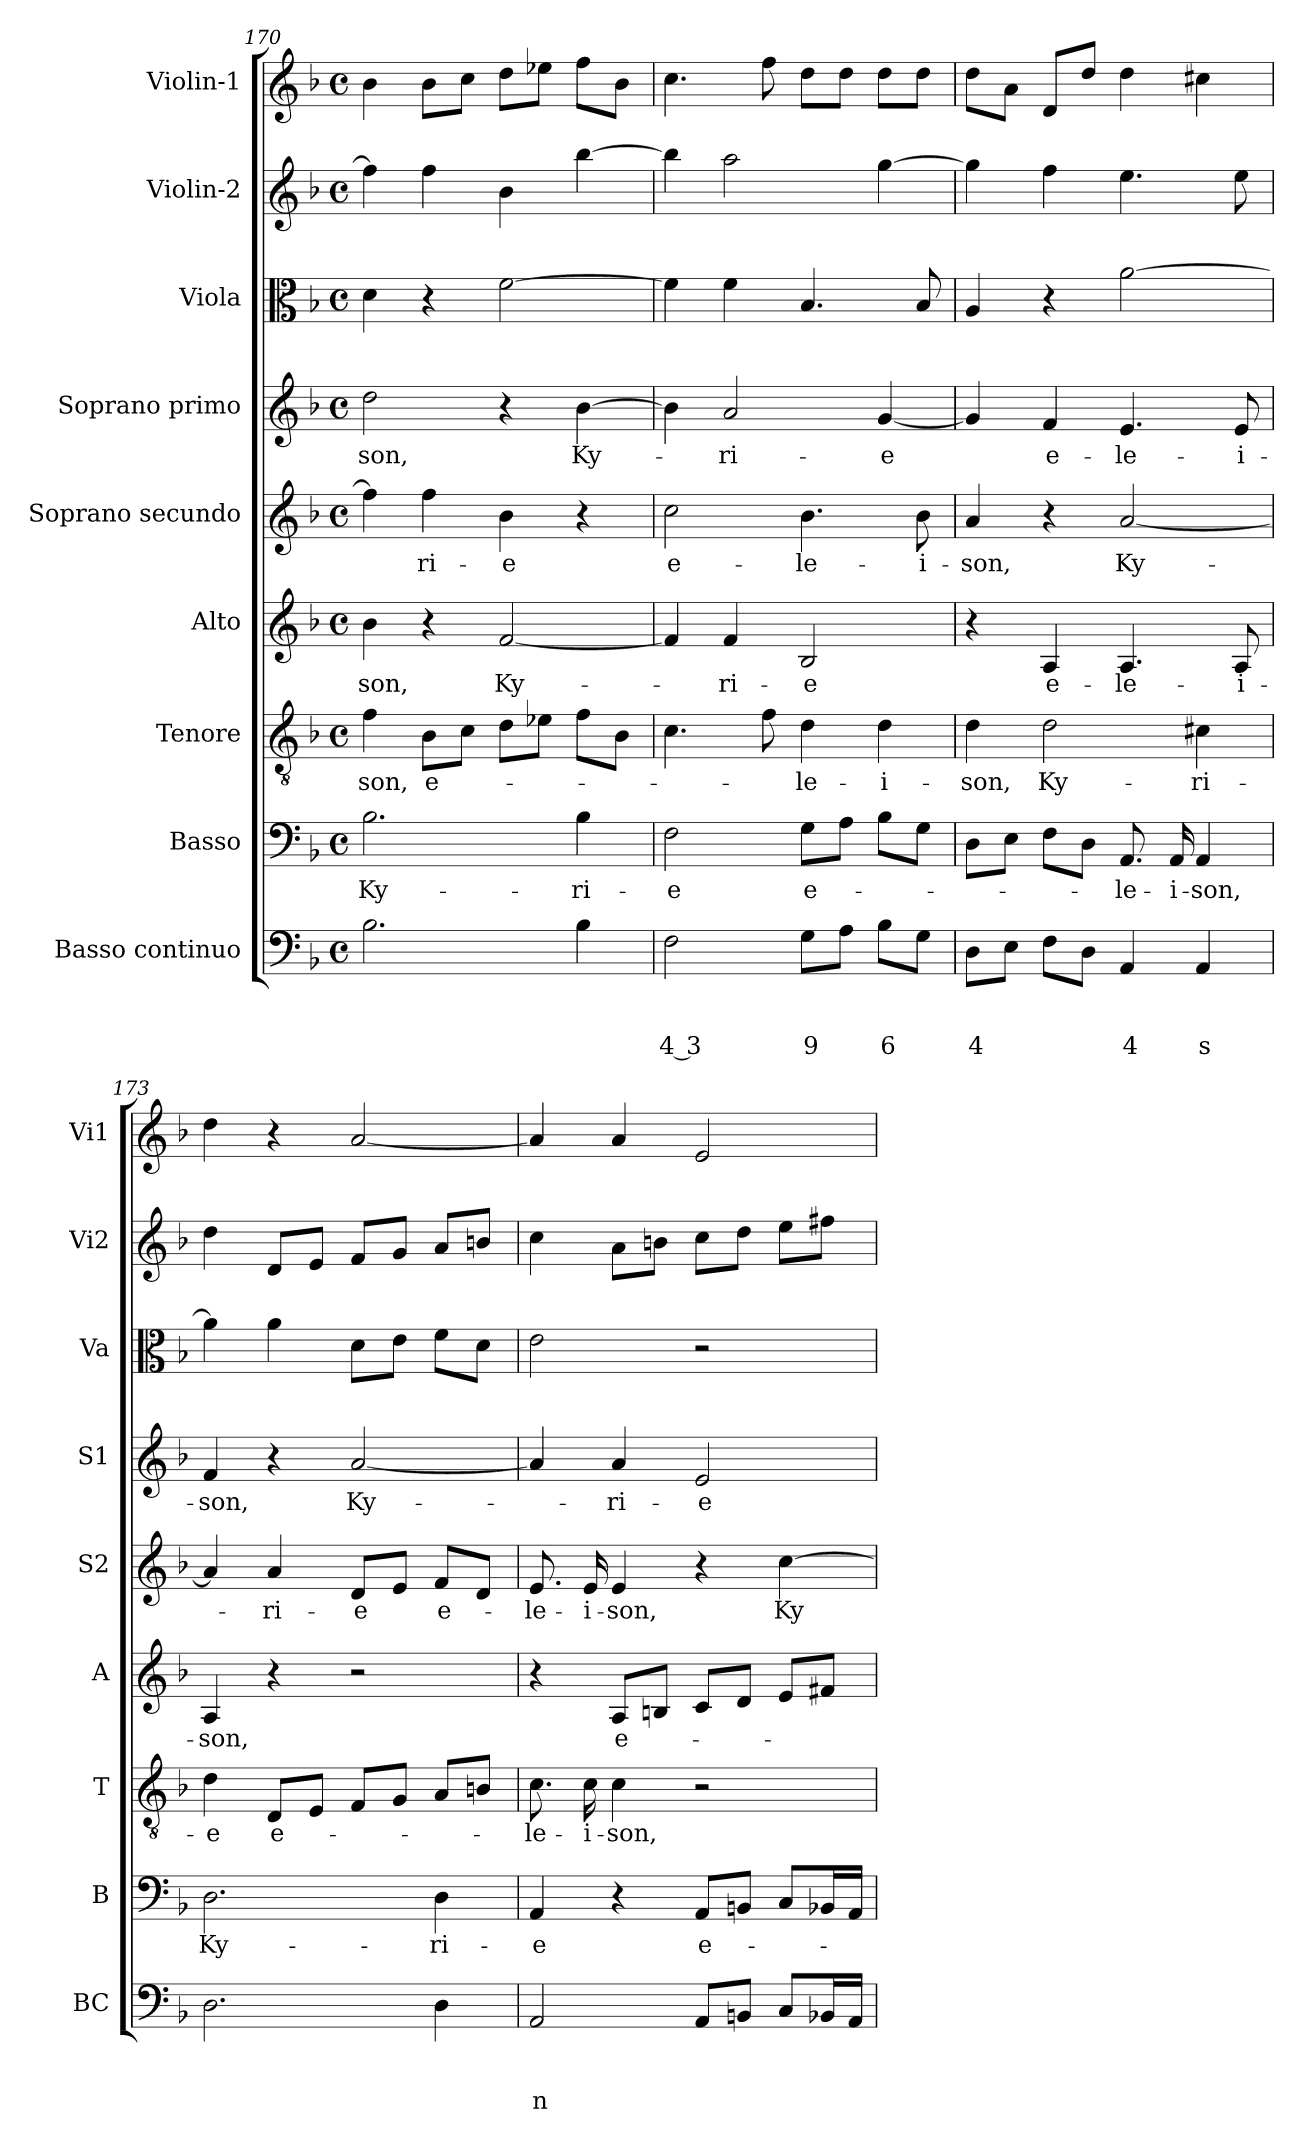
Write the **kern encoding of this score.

**kern	**text	**text	**text	**kern	**text	**kern	**text	**kern	**text	**kern	**text	**kern	**text	**kern	**kern	**kern
*part9	*part9	*part9	*part9	*part8	*part8	*part7	*part7	*part6	*part6	*part5	*part5	*part4	*part4	*part3	*part2	*part1
*staff9	*staff9	*staff9	*staff9	*staff8	*staff8	*staff7	*staff7	*staff6	*staff6	*staff5	*staff5	*staff4	*staff4	*staff3	*staff2	*staff1
*I"Basso continuo	*	*	*	*I"Basso	*	*I"Tenore	*	*I"Alto	*	*I"Soprano secundo	*	*I"Soprano primo	*	*I"Viola	*I"Violin-2	*I"Violin-1
*I'BC	*	*	*	*I'B	*	*I'T	*	*I'A	*	*I'S2	*	*I'S1	*	*I'Va	*I'Vi2	*I'Vi1
*clefF4	*	*	*	*clefF4	*	*clefGv2	*	*clefG2	*	*clefG2	*	*clefG2	*	*clefC3	*clefG2	*clefG2
*k[b-]	*	*	*	*k[b-]	*	*k[b-]	*	*k[b-]	*	*k[b-]	*	*k[b-]	*	*k[b-]	*k[b-]	*k[b-]
*F:	*	*	*	*F:	*	*F:	*	*F:	*	*F:	*	*F:	*	*F:	*F:	*F:
*M4/4	*	*	*	*M4/4	*	*M4/4	*	*M4/4	*	*M4/4	*	*M4/4	*	*M4/4	*M4/4	*M4/4
*met(c)	*	*	*	*met(c)	*	*met(c)	*	*met(c)	*	*met(c)	*	*met(c)	*	*met(c)	*met(c)	*met(c)
=170	=170	=170	=170	=170	=170	=170	=170	=170	=170	=170	=170	=170	=170	=170	=170	=170
!	!	!	!	!	!LO:LY:b	!	!LO:LY:b	!	!LO:LY:b	!	!	!	!LO:LY:b	!	!	!
2.B-\	.	.	.	2.B-\	Ky-	4f\	-son,	4b-\	-son,	4ff\]	.	2dd\	-son,	4d\	4ff\]	4b-\
!	!	!	!	!	!	!	!LO:LY:b	!	!	!	!LO:LY:b	!	!	!	!	!
.	.	.	.	.	.	8B-\L	e-	4r	.	4ff\	-ri-	.	.	4r	4ff\	8b-\L
.	.	.	.	.	.	8c\J	.	.	.	.	.	.	.	.	.	8cc\J
!	!	!	!	!	!	!	!	!	!LO:LY:b	!	!LO:LY:b	!	!	!	!	!
.	.	.	.	.	.	8d\L	.	[2f/	Ky-	4b-\	-e	4r	.	[2f\	4b-\	8dd\L
.	.	.	.	.	.	8e-X\J	.	.	.	.	.	.	.	.	.	8ee-X\J
!	!	!	!	!	!LO:LY:b	!	!	!	!	!	!	!	!LO:LY:b	!	!	!
4B-\	.	.	.	4B-\	-ri-	8f\L	.	.	.	4r	.	[4b-\	Ky-	.	[4bb-\	8ff\L
.	.	.	.	.	.	8B-\J	.	.	.	.	.	.	.	.	.	8b-\J
=171	=171	=171	=171	=171	=171	=171	=171	=171	=171	=171	=171	=171	=171	=171	=171	=171
!	!	!	!LO:LY:b	!	!LO:LY:b	!	!	!	!	!	!LO:LY:b	!	!	!	!	!
2F\	.	.	4 3	2F\	-e	4.c\	.	4f/]	.	2cc\	e-	4b-\]	.	4f\]	4bb-\]	4.cc\
!	!	!	!	!	!	!	!	!	!LO:LY:b	!	!	!	!LO:LY:b	!	!	!
.	.	.	.	.	.	.	.	4f/	-ri-	.	.	2a/	-ri-	4f\	2aa\	.
.	.	.	.	.	.	8f\	.	.	.	.	.	.	.	.	.	8ff\
!	!	!	!LO:LY:b	!	!LO:LY:b	!	!LO:LY:b	!	!LO:LY:b	!	!LO:LY:b	!	!	!	!	!
8G\L	.	.	9	8G\L	e-	4d\	-le-	2B-/	-e	4.b-\	-le-	.	.	4.B-/	.	8dd\L
8A\J	.	.	.	8A\J	.	.	.	.	.	.	.	.	.	.	.	8dd\J
!	!	!	!LO:LY:b	!	!	!	!LO:LY:b	!	!	!	!	!	!LO:LY:b	!	!	!
8B-\L	.	.	6	8B-\L	.	4d\	-i-	.	.	.	.	[4g/	-e	.	[4gg\	8dd\L
!	!	!	!	!	!	!	!	!	!	!	!LO:LY:b	!	!	!	!	!
8G\J	.	.	.	8G\J	.	.	.	.	.	8b-\	-i-	.	.	8B-/	.	8dd\J
!!LO:PB:g=z
=172	=172	=172	=172	=172	=172	=172	=172	=172	=172	=172	=172	=172	=172	=172	=172	=172
!	!	!	!LO:LY:b	!	!	!	!LO:LY:b	!	!	!	!LO:LY:b	!	!	!	!	!
8D\L	.	.	4	8D\L	.	4d\	-son,	4r	.	4a/	-son,	4g/]	.	4A/	4gg\]	8dd\L
8E\J	.	.	.	8E\J	.	.	.	.	.	.	.	.	.	.	.	8a\J
!	!	!	!	!	!	!	!LO:LY:b	!	!LO:LY:b	!	!	!	!LO:LY:b	!	!	!
8F\L	.	.	.	8F\L	.	2d\	Ky-	4A/	e-	4r	.	4f/	e-	4r	4ff\	8d/L
8D\J	.	.	.	8D\J	.	.	.	.	.	.	.	.	.	.	.	8dd/J
!	!	!	!LO:LY:b	!	!LO:LY:b	!	!	!	!LO:LY:b	!	!LO:LY:b	!	!LO:LY:b	!	!	!
4AA/	.	.	4	8.AA/	-le-	.	.	4.A/	-le-	[2a/	Ky-	4.e/	-le-	[2a\	4.ee\	4dd\
!	!	!	!	!	!LO:LY:b	!	!	!	!	!	!	!	!	!	!	!
.	.	.	.	16AA/	-i-	.	.	.	.	.	.	.	.	.	.	.
!	!	!	!LO:LY:b	!	!LO:LY:b	!	!LO:LY:b	!	!	!	!	!	!	!	!	!
4AA/	.	.	s	4AA/	-son,	4c#X\	-ri-	.	.	.	.	.	.	.	.	4cc#X\
!	!	!	!	!	!	!	!	!	!LO:LY:b	!	!	!	!LO:LY:b	!	!	!
.	.	.	.	.	.	.	.	8A/	-i-	.	.	8e/	-i-	.	8ee\	.
=173	=173	=173	=173	=173	=173	=173	=173	=173	=173	=173	=173	=173	=173	=173	=173	=173
!	!	!	!	!	!LO:LY:b	!	!LO:LY:b	!	!LO:LY:b	!	!	!	!LO:LY:b	!	!	!
2.D\	.	.	.	2.D\	Ky-	4d\	-e	4A/	-son,	4a/]	.	4f/	-son,	4a\]	4dd\	4dd\
!	!	!	!	!	!	!	!LO:LY:b	!	!	!	!LO:LY:b	!	!	!	!	!
.	.	.	.	.	.	8D/L	e-	4r	.	4a/	-ri-	4r	.	4a\	8d/L	4r
.	.	.	.	.	.	8E/J	.	.	.	.	.	.	.	.	8e/J	.
!	!	!	!	!	!	!	!	!	!	!	!LO:LY:b	!	!LO:LY:b	!	!	!
.	.	.	.	.	.	8F/L	.	2r	.	8d/L	-e	[2a/	Ky-	8d\L	8f/L	[2a/
.	.	.	.	.	.	8G/J	.	.	.	8e/J	.	.	.	8e\J	8g/J	.
!	!	!	!	!	!LO:LY:b	!	!	!	!	!	!LO:LY:b	!	!	!	!	!
4D\	.	.	.	4D\	-ri-	8A/L	.	.	.	8f/L	e-	.	.	8f\L	8a/L	.
.	.	.	.	.	.	8Bn/J	.	.	.	8d/J	.	.	.	8d\J	8bn/J	.
=174	=174	=174	=174	=174	=174	=174	=174	=174	=174	=174	=174	=174	=174	=174	=174	=174
!	!	!	!LO:LY:b	!	!LO:LY:b	!	!LO:LY:b	!	!	!	!LO:LY:b	!	!	!	!	!
2AA/	.	.	n	4AA/	-e	8.c\	-le-	4r	.	8.e/	-le-	4a/]	.	2e\	4cc\	4a/]
!	!	!	!	!	!	!	!LO:LY:b	!	!	!	!LO:LY:b	!	!	!	!	!
.	.	.	.	.	.	16c\	-i-	.	.	16e/	-i-	.	.	.	.	.
!	!	!	!	!	!	!	!LO:LY:b	!	!LO:LY:b	!	!LO:LY:b	!	!LO:LY:b	!	!	!
.	.	.	.	4r	.	4c\	-son,	8A/L	e-	4e/	-son,	4a/	-ri-	.	8a\L	4a/
.	.	.	.	.	.	.	.	8Bn/J	.	.	.	.	.	.	8bn\J	.
!	!	!	!	!	!LO:LY:b	!	!	!	!	!	!	!	!LO:LY:b	!	!	!
8AA/L	.	.	.	8AA/L	e-	2r	.	8c/L	.	4r	.	2e/	-e	2r	8cc\L	2e/
8BBn/J	.	.	.	8BBn/J	.	.	.	8d/J	.	.	.	.	.	.	8dd\J	.
!	!	!	!	!	!	!	!	!	!	!	!LO:LY:b	!	!	!	!	!
8C/L	.	.	.	8C/L	.	.	.	8e/L	.	[4cc\	Ky-	.	.	.	8ee\L	.
16BB-X/L	.	.	.	16BB-X/L	.	.	.	8f#X/J	.	.	.	.	.	.	8ff#X\J	.
16AA/JJ	.	.	.	16AA/JJ	.	.	.	.	.	.	.	.	.	.	.	.
=	=	=	=	=	=	=	=	=	=	=	=	=	=	=	=	=
*-	*-	*-	*-	*-	*-	*-	*-	*-	*-	*-	*-	*-	*-	*-	*-	*-
